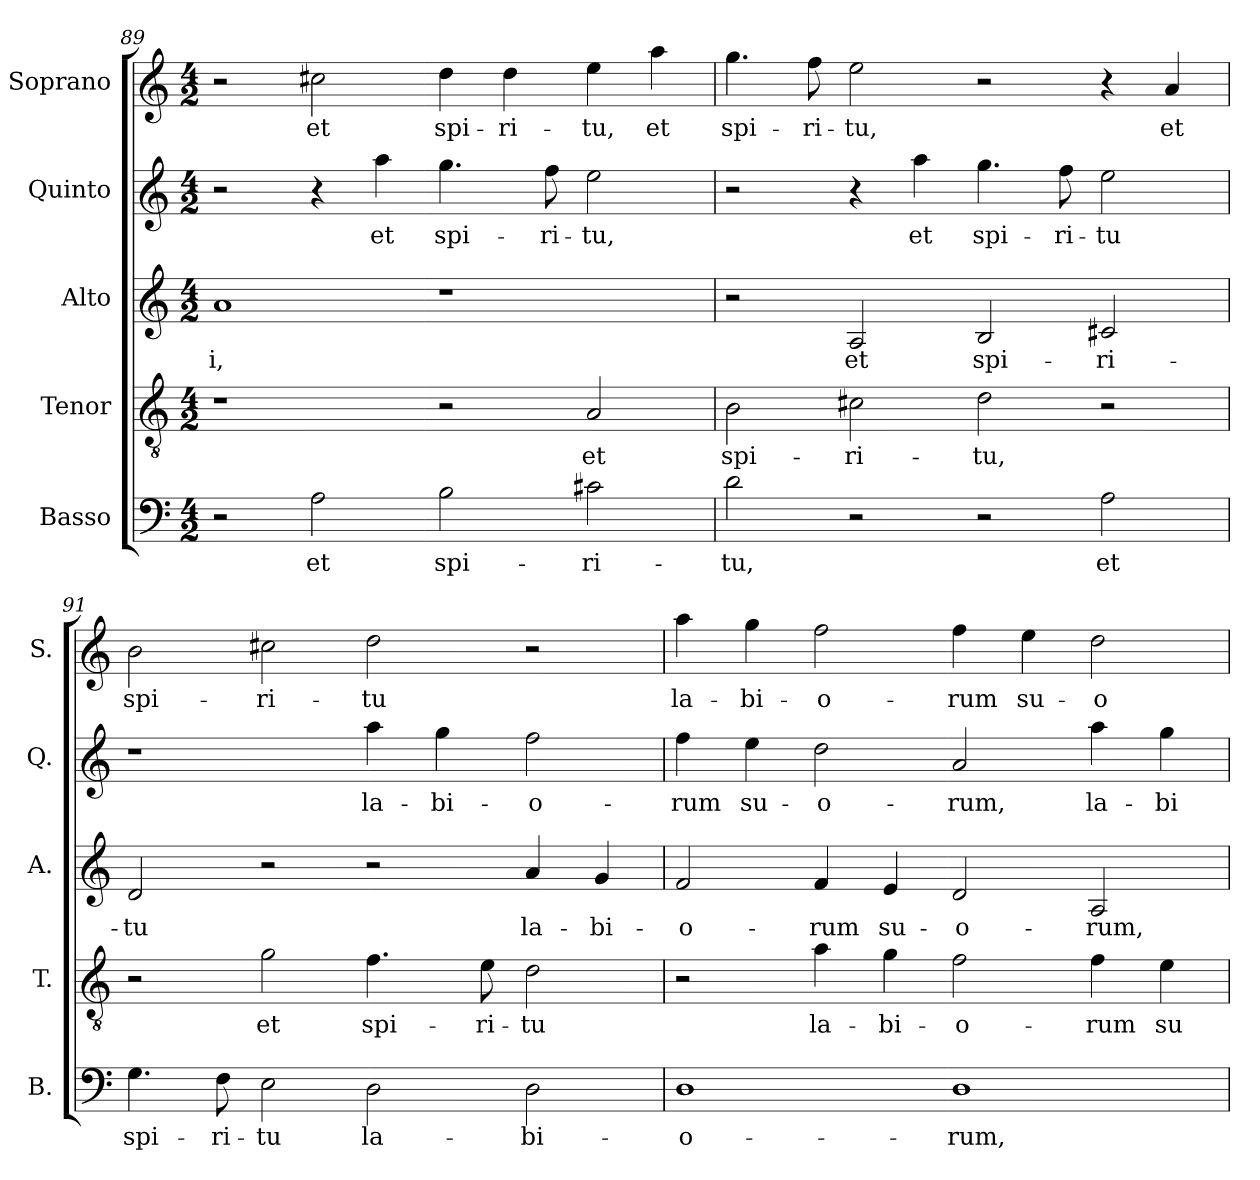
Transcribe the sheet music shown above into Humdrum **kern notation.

**kern	**text	**kern	**text	**kern	**text	**kern	**text	**kern	**text
*part5	*part5	*part4	*part4	*part3	*part3	*part2	*part2	*part1	*part1
*staff5	*staff5	*staff4	*staff4	*staff3	*staff3	*staff2	*staff2	*staff1	*staff1
*I"Basso	*	*I"Tenor	*	*I"Alto	*	*I"Quinto	*	*I"Soprano	*
*I'B.	*	*I'T.	*	*I'A.	*	*I'Q.	*	*I'S.	*
*clefF4	*	*clefGv2	*	*clefG2	*	*clefG2	*	*clefG2	*
*	*	*ITrd7c12	*	*	*	*	*	*	*
*k[]	*	*k[]	*	*k[]	*	*k[]	*	*k[]	*
*C:	*	*C:	*	*C:	*	*C:	*	*C:	*
*M4/2	*	*M4/2	*	*M4/2	*	*M4/2	*	*M4/2	*
=89	=89	=89	=89	=89	=89	=89	=89	=89	=89
!	!	!	!	!	!LO:LY:b:color=#000000	!	!	!	!
2r	.	1r	.	1ai	-i,	2r	.	2r	.
!	!LO:LY:b:color=#000000	!	!	!	!	!	!	!	!
!	!	!	!	!	!	!	!	!	!LO:LY:b:color=#000000
2Ai\	et	.	.	.	.	4r	.	2cc#Xi\	et
!	!	!	!	!	!	!	!LO:LY:b:color=#000000	!	!
.	.	.	.	.	.	4aai\	et	.	.
!	!LO:LY:b:color=#000000	!	!	!	!	!	!	!	!
!	!	!	!	!	!	!	!LO:LY:b:color=#000000	!	!
!	!	!	!	!	!	!	!	!	!LO:LY:b:color=#000000
2Bi\	spi-	2r	.	1r	.	4.ggi\	spi-	4ddi\	spi-
!	!	!	!	!	!	!	!	!	!LO:LY:b:color=#000000
.	.	.	.	.	.	.	.	4ddi\	-ri-
!	!	!	!	!	!	!	!LO:LY:b:color=#000000	!	!
.	.	.	.	.	.	8ffi\	-ri-	.	.
!	!LO:LY:b:color=#000000	!	!	!	!	!	!	!	!
!	!	!	!LO:LY:b:color=#000000	!	!	!	!	!	!
!	!	!	!	!	!	!	!LO:LY:b:color=#000000	!	!
!	!	!	!	!	!	!	!	!	!LO:LY:b:color=#000000
2c#Xi\	-ri-	2AAi/	et	.	.	2eei\	-tu,	4eei\	-tu,
!	!	!	!	!	!	!	!	!	!LO:LY:b:color=#000000
.	.	.	.	.	.	.	.	4aai\	et
!!LO:LB:g=z
=90	=90	=90	=90	=90	=90	=90	=90	=90	=90
!	!LO:LY:b:color=#000000	!	!	!	!	!	!	!	!
!	!	!	!LO:LY:b:color=#000000	!	!	!	!	!	!
!	!	!	!	!	!	!	!	!	!LO:LY:b:color=#000000
2di\	-tu,	2BBi\	spi-	2r	.	2r	.	4.ggi\	spi-
!	!	!	!	!	!	!	!	!	!LO:LY:b:color=#000000
.	.	.	.	.	.	.	.	8ffi\	-ri-
!	!	!	!LO:LY:b:color=#000000	!	!	!	!	!	!
!	!	!	!	!	!LO:LY:b:color=#000000	!	!	!	!
!	!	!	!	!	!	!	!	!	!LO:LY:b:color=#000000
2r	.	2C#Xi\	-ri-	2Ai/	et	4r	.	2eei\	-tu,
!	!	!	!	!	!	!	!LO:LY:b:color=#000000	!	!
.	.	.	.	.	.	4aai\	et	.	.
!	!	!	!LO:LY:b:color=#000000	!	!	!	!	!	!
!	!	!	!	!	!LO:LY:b:color=#000000	!	!	!	!
!	!	!	!	!	!	!	!LO:LY:b:color=#000000	!	!
2r	.	2Di\	-tu,	2Bi/	spi-	4.ggi\	spi-	2r	.
!	!	!	!	!	!	!	!LO:LY:b:color=#000000	!	!
.	.	.	.	.	.	8ffi\	-ri-	.	.
!	!LO:LY:b:color=#000000	!	!	!	!	!	!	!	!
!	!	!	!	!	!LO:LY:b:color=#000000	!	!	!	!
!	!	!	!	!	!	!	!LO:LY:b:color=#000000	!	!
2Ai\	et	2r	.	2c#Xi/	-ri-	2eei\	-tu	4r	.
!	!	!	!	!	!	!	!	!	!LO:LY:b:color=#000000
.	.	.	.	.	.	.	.	4ai/	et
=91	=91	=91	=91	=91	=91	=91	=91	=91	=91
!	!LO:LY:b:color=#000000	!	!	!	!	!	!	!	!
!	!	!	!	!	!LO:LY:b:color=#000000	!	!	!	!
!	!	!	!	!	!	!	!	!	!LO:LY:b:color=#000000
4.Gi\	spi-	2r	.	2di/	-tu	1r	.	2bi\	spi-
!	!LO:LY:b:color=#000000	!	!	!	!	!	!	!	!
8Fi\	-ri-	.	.	.	.	.	.	.	.
!	!LO:LY:b:color=#000000	!	!	!	!	!	!	!	!
!	!	!	!LO:LY:b:color=#000000	!	!	!	!	!	!
!	!	!	!	!	!	!	!	!	!LO:LY:b:color=#000000
2Ei\	-tu	2Gi\	et	2r	.	.	.	2cc#Xi\	-ri-
!	!LO:LY:b:color=#000000	!	!	!	!	!	!	!	!
!	!	!	!LO:LY:b:color=#000000	!	!	!	!	!	!
!	!	!	!	!	!	!	!LO:LY:b:color=#000000	!	!
!	!	!	!	!	!	!	!	!	!LO:LY:b:color=#000000
2Di\	la-	4.Fi\	spi-	2r	.	4aai\	la-	2ddi\	-tu
!	!	!	!	!	!	!	!LO:LY:b:color=#000000	!	!
.	.	.	.	.	.	4ggi\	-bi-	.	.
!	!	!	!LO:LY:b:color=#000000	!	!	!	!	!	!
.	.	8Ei\	-ri-	.	.	.	.	.	.
!	!LO:LY:b:color=#000000	!	!	!	!	!	!	!	!
!	!	!	!LO:LY:b:color=#000000	!	!	!	!	!	!
!	!	!	!	!	!LO:LY:b:color=#000000	!	!	!	!
!	!	!	!	!	!	!	!LO:LY:b:color=#000000	!	!
2Di\	-bi-	2Di\	-tu	4ai/	la-	2ffi\	-o-	2r	.
!	!	!	!	!	!LO:LY:b:color=#000000	!	!	!	!
.	.	.	.	4gi/	-bi-	.	.	.	.
=92	=92	=92	=92	=92	=92	=92	=92	=92	=92
!	!LO:LY:b:color=#000000	!	!	!	!	!	!	!	!
!	!	!	!	!	!LO:LY:b:color=#000000	!	!	!	!
!	!	!	!	!	!	!	!LO:LY:b:color=#000000	!	!
!	!	!	!	!	!	!	!	!	!LO:LY:b:color=#000000
1Di	-o-	2r	.	2fi/	-o-	4ffi\	-rum	4aai\	la-
!	!	!	!	!	!	!	!LO:LY:b:color=#000000	!	!
!	!	!	!	!	!	!	!	!	!LO:LY:b:color=#000000
.	.	.	.	.	.	4eei\	su-	4ggi\	-bi-
!	!	!	!LO:LY:b:color=#000000	!	!	!	!	!	!
!	!	!	!	!	!LO:LY:b:color=#000000	!	!	!	!
!	!	!	!	!	!	!	!LO:LY:b:color=#000000	!	!
!	!	!	!	!	!	!	!	!	!LO:LY:b:color=#000000
.	.	4Ai\	la-	4fi/	-rum	2ddi\	-o-	2ffi\	-o-
!	!	!	!LO:LY:b:color=#000000	!	!	!	!	!	!
!	!	!	!	!	!LO:LY:b:color=#000000	!	!	!	!
.	.	4Gi\	-bi-	4ei/	su-	.	.	.	.
!	!LO:LY:b:color=#000000	!	!	!	!	!	!	!	!
!	!	!	!LO:LY:b:color=#000000	!	!	!	!	!	!
!	!	!	!	!	!LO:LY:b:color=#000000	!	!	!	!
!	!	!	!	!	!	!	!LO:LY:b:color=#000000	!	!
!	!	!	!	!	!	!	!	!	!LO:LY:b:color=#000000
1Di	-rum,	2Fi\	-o-	2di/	-o-	2ai/	-rum,	4ffi\	-rum
!	!	!	!	!	!	!	!	!	!LO:LY:b:color=#000000
.	.	.	.	.	.	.	.	4eei\	su-
!	!	!	!LO:LY:b:color=#000000	!	!	!	!	!	!
!	!	!	!	!	!LO:LY:b:color=#000000	!	!	!	!
!	!	!	!	!	!	!	!LO:LY:b:color=#000000	!	!
!	!	!	!	!	!	!	!	!	!LO:LY:b:color=#000000
.	.	4Fi\	-rum	2Ai/	-rum,	4aai\	la-	2ddi\	-o-
!	!	!	!LO:LY:b:color=#000000	!	!	!	!	!	!
!	!	!	!	!	!	!	!LO:LY:b:color=#000000	!	!
.	.	4Ei\	su-	.	.	4ggi\	-bi-	.	.
=	=	=	=	=	=	=	=	=	=
*-	*-	*-	*-	*-	*-	*-	*-	*-	*-
